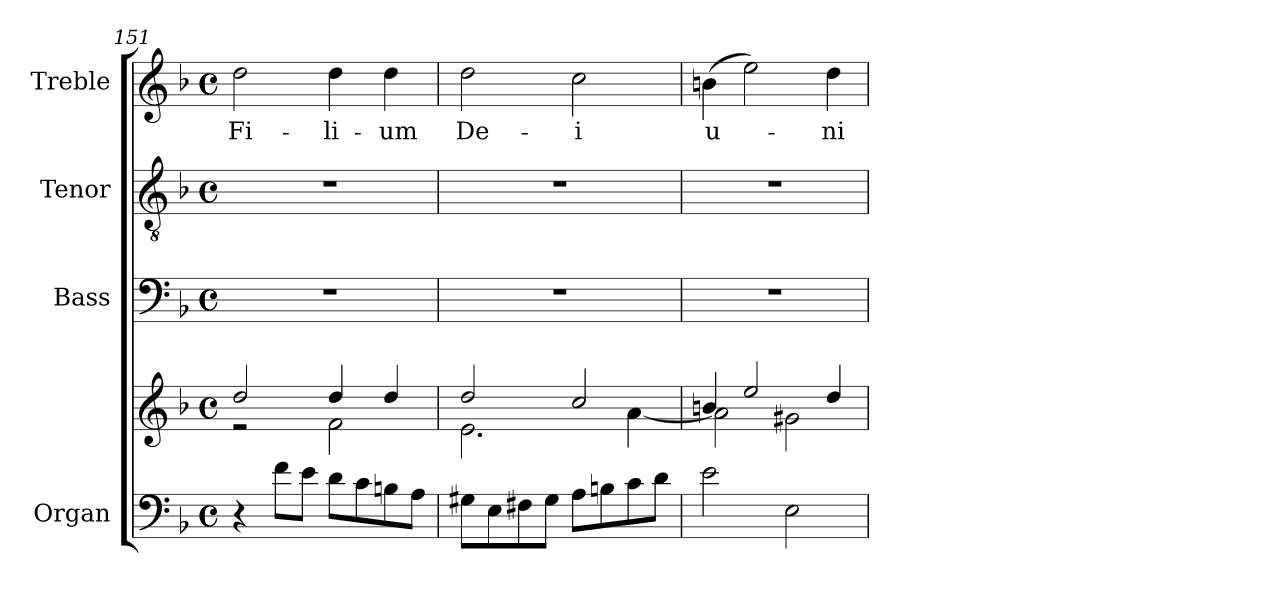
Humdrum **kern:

**kern	**kern	**kern	**kern	**kern	**text
*part4	*part4	*part3	*part2	*part1	*part1
*staff5	*staff4	*staff3	*staff2	*staff1	*staff1
*I"Organ	*	*I"Bass	*I"Tenor	*I"Treble	*
*I'Organ	*	*I'Bass	*I'Tenor	*I'Treble	*
!!LO:LB:g=z
*clefF4	*clefG2	*clefF4	*clefGv2	*clefG2	*
*k[b-]	*k[b-]	*k[b-]	*k[b-]	*k[b-]	*
*F:	*F:	*F:	*F:	*F:	*
*M4/4	*M4/4	*M4/4	*M4/4	*M4/4	*
*met(c)	*met(c)	*met(c)	*met(c)	*met(c)	*
=151	=151	=151	=151	=151	=151
*	*^	*	*	*	*
!	!	!	!	!	!	!LO:LY:b
4r	2dd/	2r	1r	1r	2dd	Fi-
8fL	.	.	.	.	.	.
8eJ	.	.	.	.	.	.
!	!	!	!	!	!	!LO:LY:b
8dL	4dd/	2f\	.	.	4dd	-li-
8c	.	.	.	.	.	.
!	!	!	!	!	!	!LO:LY:b
8Bn	4dd/	.	.	.	4dd	-um
8AJ	.	.	.	.	.	.
=152	=152	=152	=152	=152	=152	=152
!	!	!	!	!	!	!LO:LY:b
8G#XL	2dd/	2.e\	1r	1r	2dd	De-
8E	.	.	.	.	.	.
8F#X	.	.	.	.	.	.
8G#J	.	.	.	.	.	.
!	!	!	!	!	!	!LO:LY:b
8AL	2cc/	.	.	.	2cc	-i
8Bn	.	.	.	.	.	.
8c	.	[4a\	.	.	.	.
8dJ	.	.	.	.	.	.
=153	=153	=153	=153	=153	=153	=153
!	!	!	!	!	!	!LO:LY:b
2e	4bn/	2a\]	1r	1r	(4bn	u-
.	2ee/	.	.	.	2ee)	.
2E	.	2g#X\	.	.	.	.
!	!	!	!	!	!	!LO:LY:b
.	4dd/	.	.	.	4dd	ni-
*	*v	*v	*	*	*	*
=	=	=	=	=	=
*-	*-	*-	*-	*-	*-
